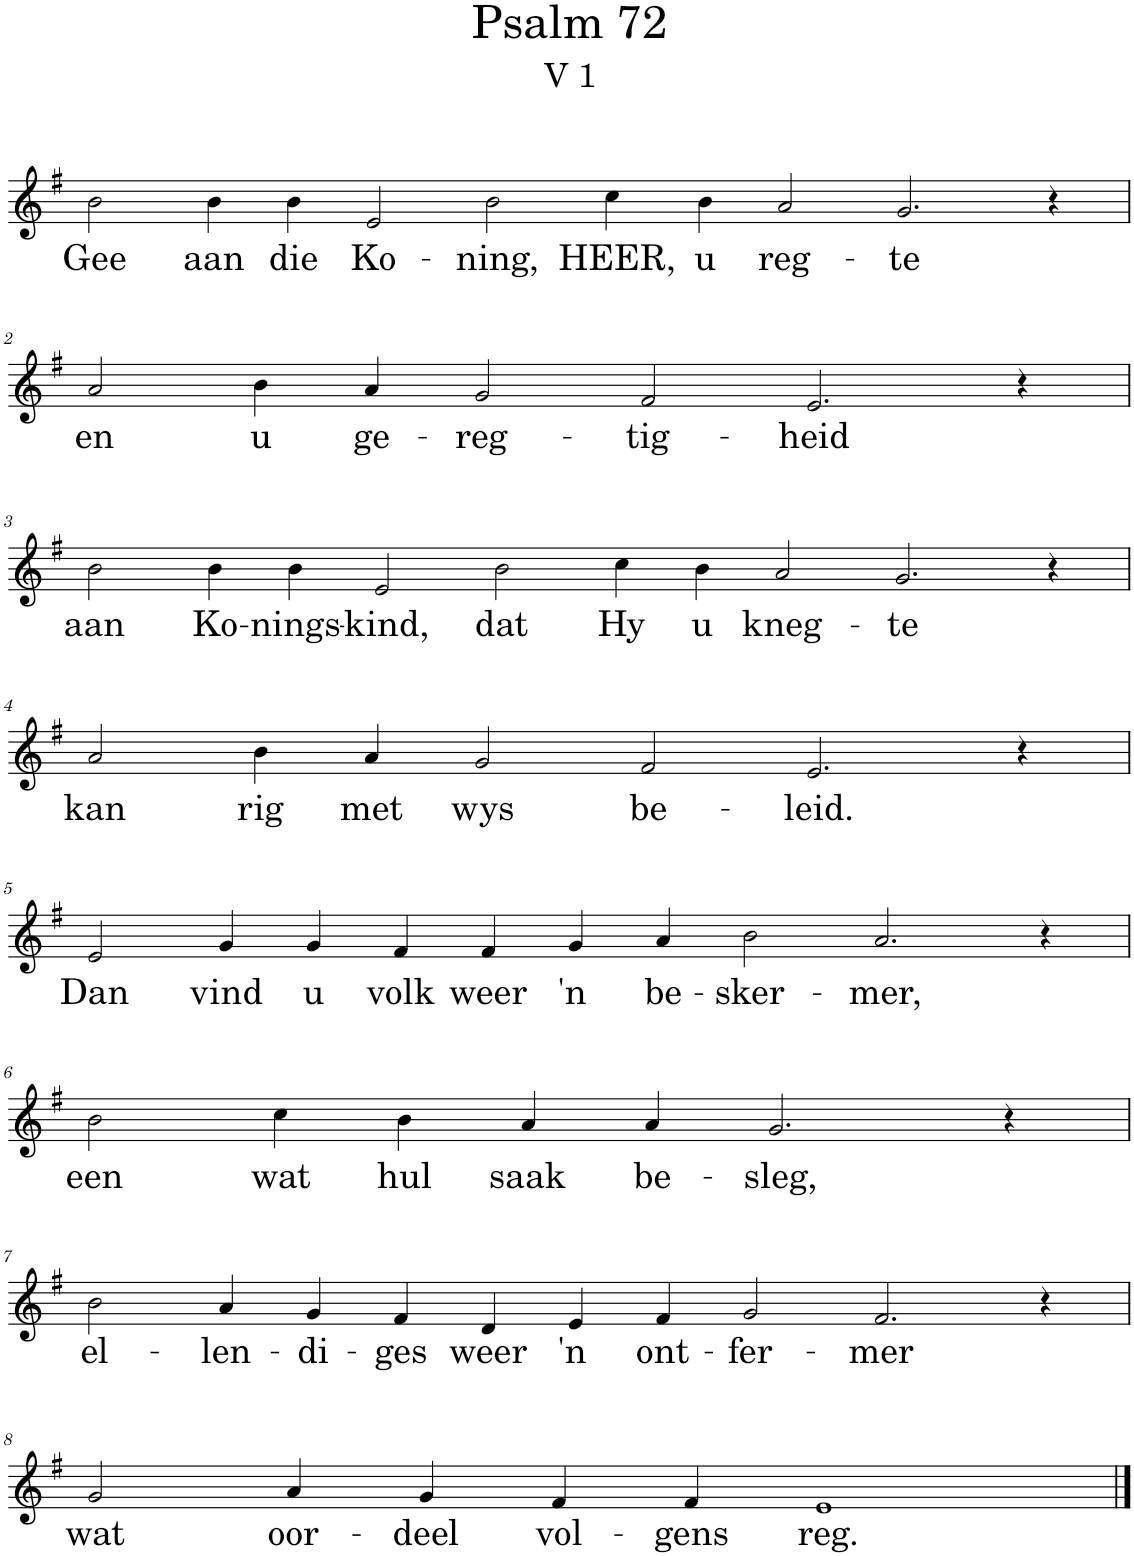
**kern	**text
*part1	*part1
*staff1	*staff1
*I"Pipe Organ	*
*I'Org.	*
*clefG2	*
*k[f#]	*
*M16/4	*
=1	=1
!	!LO:LY:b
2b\	Gee
!	!LO:LY:b
4b\	aan
!	!LO:LY:b
4b\	die
!	!LO:LY:b
2e/	Ko-
!	!LO:LY:b
2b\	-ning,
!	!LO:LY:b
4cc\	HEER,
!	!LO:LY:b
4b\	u
!	!LO:LY:b
2a/	reg-
!	!LO:LY:b
2.g/	-te
4r	.
!!LO:LB:g=z
=2	=2
*M12/4	*
!	!LO:LY:b
2a/	en
!	!LO:LY:b
4b\	u
!	!LO:LY:b
4a/	ge-
!	!LO:LY:b
2g/	-reg-
!	!LO:LY:b
2f#/	-tig-
!	!LO:LY:b
2.e/	-heid
4r	.
!!LO:LB:g=z
=3	=3
*M16/4	*
!	!LO:LY:b
2b\	aan
!	!LO:LY:b
4b\	Ko-
!	!LO:LY:b
4b\	-nings-
!	!LO:LY:b
2e/	-kind,
!	!LO:LY:b
2b\	dat
!	!LO:LY:b
4cc\	Hy
!	!LO:LY:b
4b\	u
!	!LO:LY:b
2a/	kneg-
!	!LO:LY:b
2.g/	-te
4r	.
!!LO:LB:g=z
=4	=4
*M12/4	*
!	!LO:LY:b
2a/	kan
!	!LO:LY:b
4b\	rig
!	!LO:LY:b
4a/	met
!	!LO:LY:b
2g/	wys
!	!LO:LY:b
2f#/	be-
!	!LO:LY:b
2.e/	-leid.
4r	.
!!LO:LB:g=z
=5	=5
*M14/4	*
!	!LO:LY:b
2e/	Dan
!	!LO:LY:b
4g/	vind
!	!LO:LY:b
4g/	u
!	!LO:LY:b
4f#/	volk
!	!LO:LY:b
4f#/	weer
!	!LO:LY:b
4g/	'n
!	!LO:LY:b
4a/	be-
!	!LO:LY:b
2b\	-sker-
!	!LO:LY:b
2.a/	-mer,
4r	.
!!LO:LB:g=z
=6	=6
*M10/4	*
!	!LO:LY:b
2b\	een
!	!LO:LY:b
4cc\	wat
!	!LO:LY:b
4b\	hul
!	!LO:LY:b
4a/	saak
!	!LO:LY:b
4a/	be-
!	!LO:LY:b
2.g/	-sleg,
4r	.
!!LO:LB:g=z
=7	=7
*M14/4	*
!	!LO:LY:b
2b\	el-
!	!LO:LY:b
4a/	-len-
!	!LO:LY:b
4g/	-di-
!	!LO:LY:b
4f#/	-ges
!	!LO:LY:b
4d/	weer
!	!LO:LY:b
4e/	'n
!	!LO:LY:b
4f#/	ont-
!	!LO:LY:b
2g/	-fer-
!	!LO:LY:b
2.f#/	-mer
4r	.
!!LO:LB:g=z
=8	=8
*M10/4	*
!	!LO:LY:b
2g/	wat
!	!LO:LY:b
4a/	oor-
!	!LO:LY:b
4g/	-deel
!	!LO:LY:b
4f#/	vol-
!	!LO:LY:b
4f#/	-gens
!	!LO:LY:b
1e	reg.
==	==
*-	*-
